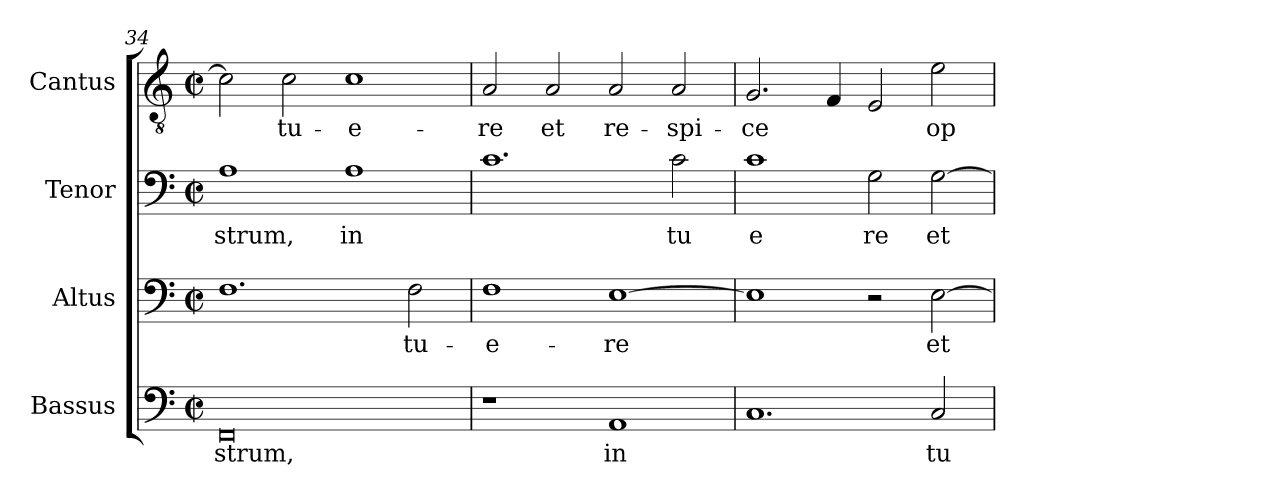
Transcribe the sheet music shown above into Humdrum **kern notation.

**kern	**text	**kern	**text	**kern	**text	**kern	**text
*part4	*part4	*part3	*part3	*part2	*part2	*part1	*part1
*staff4	*staff4	*staff3	*staff3	*staff2	*staff2	*staff1	*staff1
*I"Bassus	*	*I"Altus	*	*I"Tenor	*	*I"Cantus	*
*clefF4	*	*clefF4	*	*clefF4	*	*clefGv2	*
*M2/2	*	*M2/2	*	*M2/2	*	*M2/2	*
*met(c|)	*	*met(c|)	*	*met(c|)	*	*met(c|)	*
=34	=34	=34	=34	=34	=34	=34	=34
!	!LO:LY:b:cj	!	!	!	!LO:LY:b:cj	!	!
0FF	strum,	1.F	.	1A	strum,	2c\]	.
!	!	!	!	!	!	!	!LO:LY:b:cj
.	.	.	.	.	.	2c\	-tu-
!	!	!	!	!	!LO:LY:b:cj	!	!LO:LY:b:cj
.	.	.	.	1A	in	1c	-e-
!	!	!	!LO:LY:b:cj	!	!	!	!
.	.	2F\	-tu-	.	.	.	.
=35	=35	=35	=35	=35	=35	=35	=35
!	!	!	!LO:LY:b:cj	!	!	!	!LO:LY:b:cj
1r	.	1F	-e-	1.c	.	2A/	-re
!	!	!	!	!	!	!	!LO:LY:b:cj
.	.	.	.	.	.	2A/	et
!	!LO:LY:b:cj	!	!LO:LY:b:cj	!	!	!	!LO:LY:b:cj
1AA	in	[>1E	-re	.	.	2A/	re-
!	!	!	!	!	!LO:LY:b:cj	!	!LO:LY:b:cj
.	.	.	.	2c\	tu	2A/	-spi-
=36	=36	=36	=36	=36	=36	=36	=36
!	!	!	!	!	!LO:LY:b:cj	!	!LO:LY:b:cj
1.C	.	1E]	.	1c	e	2.G/	-ce
.	.	.	.	.	.	4F/	.
!	!	!	!	!	!LO:LY:b:cj	!	!
.	.	2r	.	2G\	re	2E/	.
!	!LO:LY:b:cj	!	!LO:LY:b:cj	!	!LO:LY:b:cj	!	!LO:LY:b:cj
2C/	tu	[>2E\	et	[>2G\	et	2e\	op-
=	=	=	=	=	=	=	=
*-	*-	*-	*-	*-	*-	*-	*-
